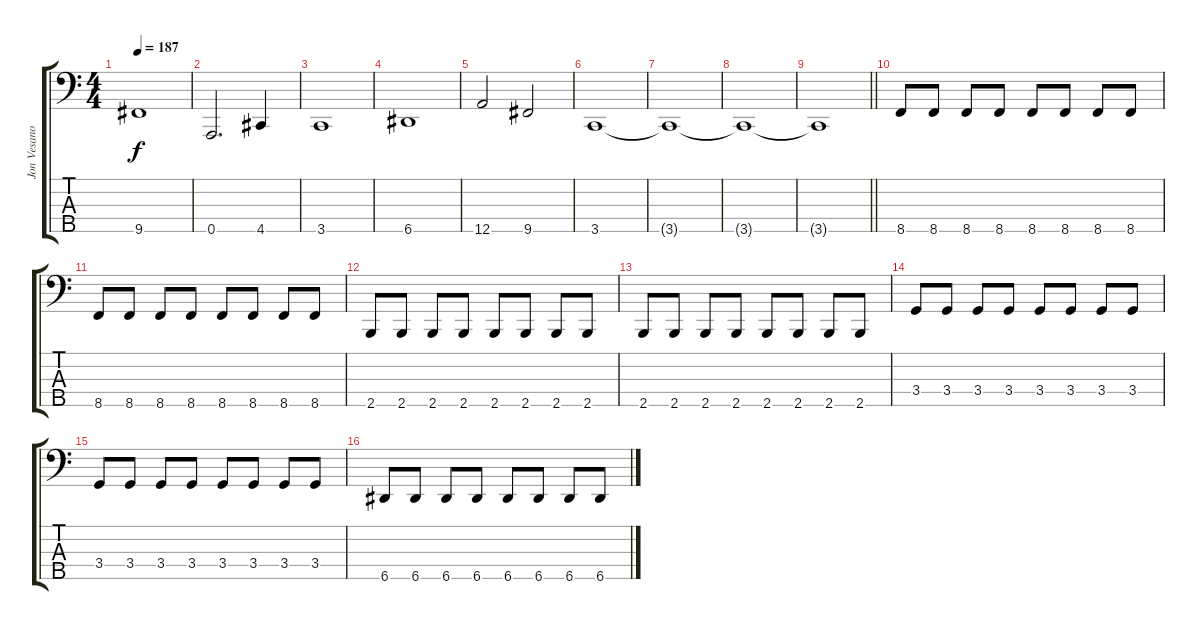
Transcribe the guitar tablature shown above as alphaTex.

\track ("Jon Vesano" "Jon Vesano") {instrument electricbasspick}
\staff {score tabs}
\tuning (G2 D2 A1 E1 A0) {hide}
\ts (4 4)
\tempo 187
\clef f4
\ks c
9.5{t}.1{dy f} |
0.5.2{d} 4.5.4 |
3.5.1 |
6.5.1 |
12.5.2 9.5.2 |
3.5.1 |
3.5{t}.1 |
3.5{t}.1 |
\barLineRight lightlight
3.5{t}.1 |
\section ("" "")
8.5.8 8.5.8 8.5.8 8.5.8 8.5.8 8.5.8 8.5.8 8.5.8 |
8.5.8 8.5.8 8.5.8 8.5.8 8.5.8 8.5.8 8.5.8 8.5.8 |
2.5.8 2.5.8 2.5.8 2.5.8 2.5.8 2.5.8 2.5.8 2.5.8 |
2.5.8 2.5.8 2.5.8 2.5.8 2.5.8 2.5.8 2.5.8 2.5.8 |
3.4.8 3.4.8 3.4.8 3.4.8 3.4.8 3.4.8 3.4.8 3.4.8 |
3.4.8 3.4.8 3.4.8 3.4.8 3.4.8 3.4.8 3.4.8 3.4.8 |
6.5.8 6.5.8 6.5.8 6.5.8 6.5.8 6.5.8 6.5.8 6.5.8
